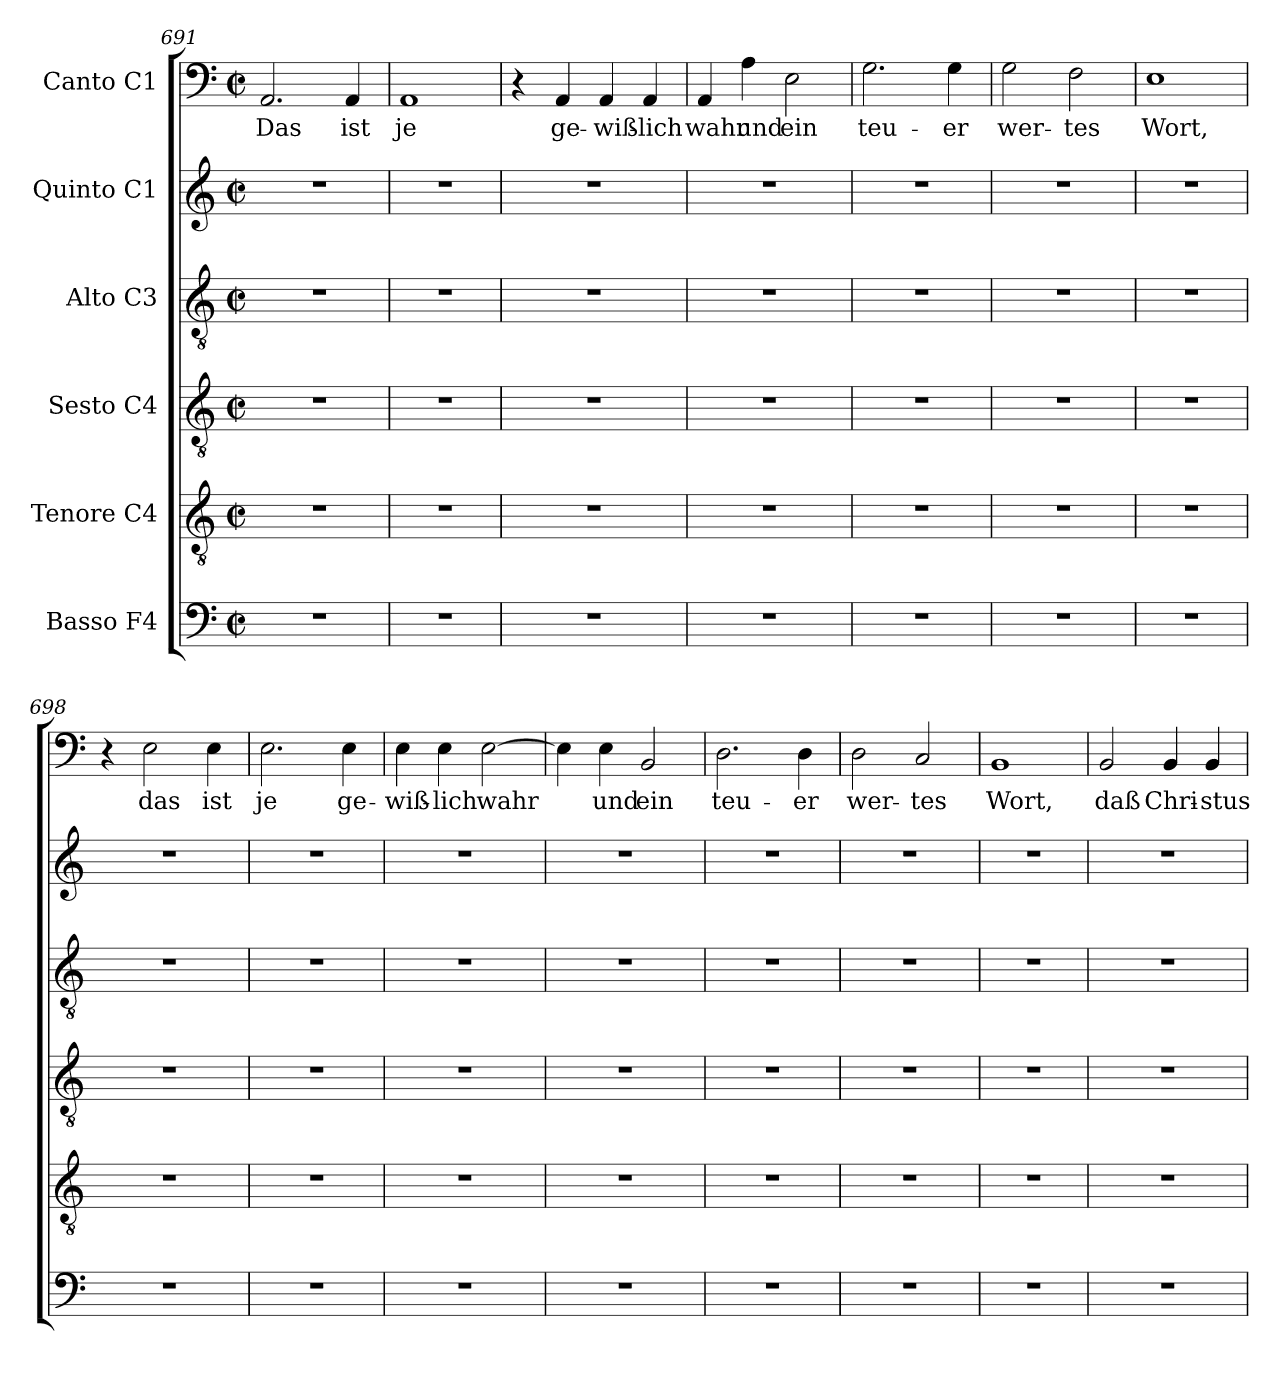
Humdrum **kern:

**kern	**kern	**kern	**kern	**kern	**kern	**text
*part6	*part5	*part4	*part3	*part2	*part1	*part1
*staff6	*staff5	*staff4	*staff3	*staff2	*staff1	*staff1
*I"Basso  F4	*I"Tenore  C4	*I"Sesto  C4	*I"Alto  C3	*I"Quinto  C1	*I"Canto C1	*
!!LO:PB:g=z
*clefF4	*clefGv2	*clefGv2	*clefGv2	*clefG2	*clefF4	*
*M2/2	*M2/2	*M2/2	*M2/2	*M2/2	*M2/2	*
*met(c|)	*met(c|)	*met(c|)	*met(c|)	*met(c|)	*met(c|)	*
=691	=691	=691	=691	=691	=691	=691
!	!	!	!	!	!	!LO:LY:b:cj
1r	1r	1r	1r	1r	2.AA/	Das
!	!	!	!	!	!	!LO:LY:b:cj
.	.	.	.	.	4AA/	ist
=692	=692	=692	=692	=692	=692	=692
!	!	!	!	!	!	!LO:LY:b:cj
1r	1r	1r	1r	1r	1AA	je
=693	=693	=693	=693	=693	=693	=693
1r	1r	1r	1r	1r	4r	.
!	!	!	!	!	!	!LO:LY:b
.	.	.	.	.	4AA/	ge-
!	!	!	!	!	!	!LO:LY:b:cj
.	.	.	.	.	4AA/	-wiß-
!	!	!	!	!	!	!LO:LY:b:rj
.	.	.	.	.	4AA/	-lich
=694	=694	=694	=694	=694	=694	=694
!	!	!	!	!	!	!LO:LY:b:cj
1r	1r	1r	1r	1r	4AA/	wahr
!	!	!	!	!	!	!LO:LY:b:cj
.	.	.	.	.	4A\	und
!	!	!	!	!	!	!LO:LY:b:cj
.	.	.	.	.	2E\	ein
=695	=695	=695	=695	=695	=695	=695
!	!	!	!	!	!	!LO:LY:b:cj
1r	1r	1r	1r	1r	2.G\	teu-
!	!	!	!	!	!	!LO:LY:b:cj
.	.	.	.	.	4G\	-er
=696	=696	=696	=696	=696	=696	=696
!	!	!	!	!	!	!LO:LY:b:cj
1r	1r	1r	1r	1r	2G\	wer-
!	!	!	!	!	!	!LO:LY:b:cj
.	.	.	.	.	2F\	-tes
=697	=697	=697	=697	=697	=697	=697
!	!	!	!	!	!	!LO:LY:b:cj
1r	1r	1r	1r	1r	1E	Wort,
=698	=698	=698	=698	=698	=698	=698
1r	1r	1r	1r	1r	4r	.
!	!	!	!	!	!	!LO:LY:b:cj
.	.	.	.	.	2E\	das
!	!	!	!	!	!	!LO:LY:b:cj
.	.	.	.	.	4E\	ist
!!LO:LB:g=z
=699	=699	=699	=699	=699	=699	=699
!	!	!	!	!	!	!LO:LY:b:cj
1r	1r	1r	1r	1r	2.E\	je
!	!	!	!	!	!	!LO:LY:b:cj
.	.	.	.	.	4E\	ge-
=700	=700	=700	=700	=700	=700	=700
!	!	!	!	!	!	!LO:LY:b
1r	1r	1r	1r	1r	4E\	-wiß-
!	!	!	!	!	!	!LO:LY:b:rj
.	.	.	.	.	4E\	-lich
!	!	!	!	!	!	!LO:LY:b:cj
.	.	.	.	.	[>2E\	wahr
=701	=701	=701	=701	=701	=701	=701
1r	1r	1r	1r	1r	4E\]	.
!	!	!	!	!	!	!LO:LY:b:cj
.	.	.	.	.	4E\	und
!	!	!	!	!	!	!LO:LY:b:cj
.	.	.	.	.	2BB/	ein
=702	=702	=702	=702	=702	=702	=702
!	!	!	!	!	!	!LO:LY:b:cj
1r	1r	1r	1r	1r	2.D\	teu-
!	!	!	!	!	!	!LO:LY:b:cj
.	.	.	.	.	4D\	-er
=703	=703	=703	=703	=703	=703	=703
!	!	!	!	!	!	!LO:LY:b:cj
1r	1r	1r	1r	1r	2D\	wer-
!	!	!	!	!	!	!LO:LY:b:cj
.	.	.	.	.	2C/	-tes
=704	=704	=704	=704	=704	=704	=704
!	!	!	!	!	!	!LO:LY:b:cj
1r	1r	1r	1r	1r	1BB	Wort,
=705	=705	=705	=705	=705	=705	=705
!	!	!	!	!	!	!LO:LY:b:cj
1r	1r	1r	1r	1r	2BB/	daß
!	!	!	!	!	!	!LO:LY:b:cj
.	.	.	.	.	4BB/	Chri-
!	!	!	!	!	!	!LO:LY:b:rj
.	.	.	.	.	4BB/	-stus
=	=	=	=	=	=	=
*-	*-	*-	*-	*-	*-	*-
